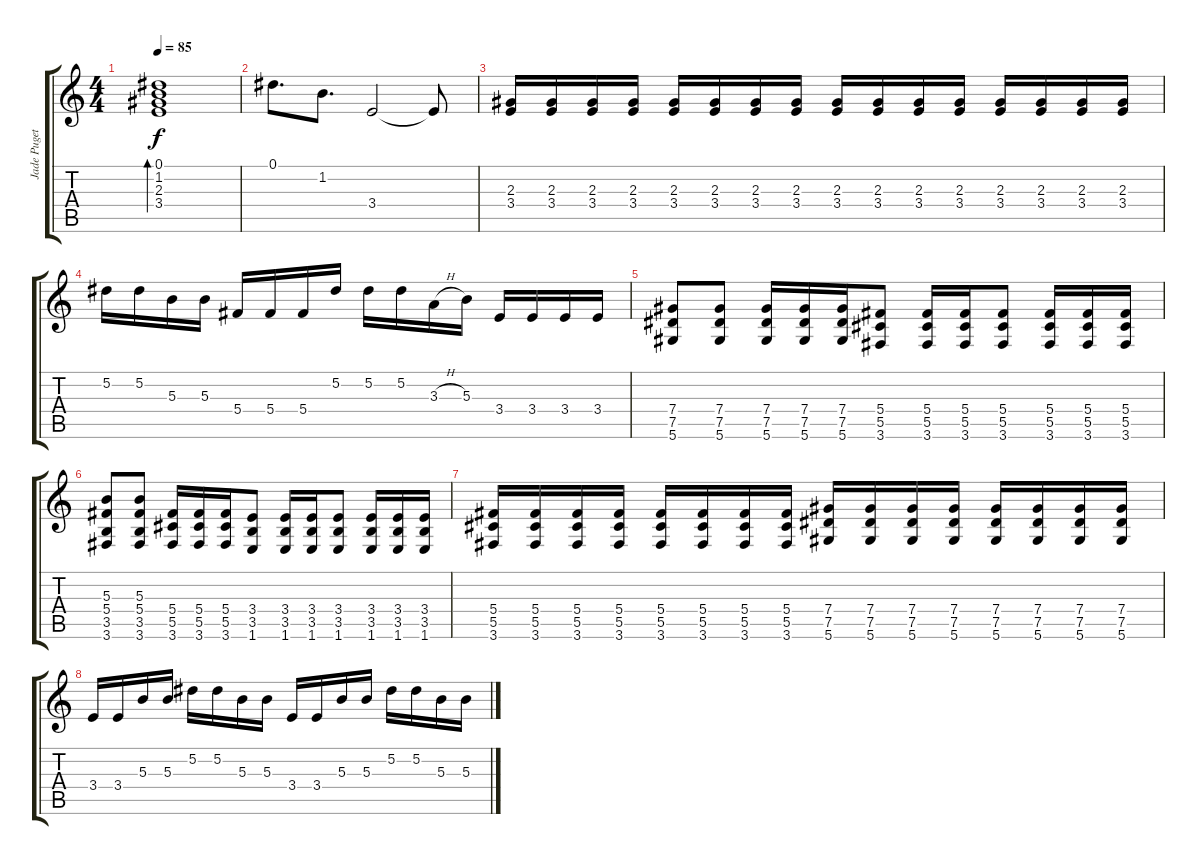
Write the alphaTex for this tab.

\track ("Jade Puget" "Jade Puget") {instrument acousticguitarsteel}
\staff {score tabs}
\tuning (Eb4 Bb3 Gb3 Db3 Ab2 Eb2) {hide}
\ts (4 4)
\tempo 85
\clef g2
\ks c
(0.1 1.2 2.3 3.4).1{bd 240 dy f instrument distortionguitar} |
0.1.8{d} 1.2.8{d} 3.4.2 3.4{t}.8 |
(2.3 3.4).16 (2.3 3.4).16 (2.3 3.4).16 (2.3 3.4).16 (2.3 3.4).16 (2.3 3.4).16 (2.3 3.4).16 (2.3 3.4).16 (2.3 3.4).16 (2.3 3.4).16 (2.3 3.4).16 (2.3 3.4).16 (2.3 3.4).16 (2.3 3.4).16 (2.3 3.4).16 (2.3 3.4).16 |
5.2.16 5.2.16 5.3.16 5.3.16 5.4.16 5.4.16 5.4.16 5.2.16 5.2.16 5.2.16 3.3{h}.16 5.3.16 3.4.16 3.4.16 3.4.16 3.4.16 |
(7.4 7.5 5.6).8 (7.4 7.5 5.6).8 (7.4 7.5 5.6).16 (7.4 7.5 5.6).16 (7.4 7.5 5.6).16 (5.4 5.5 3.6).8 (5.4 5.5 3.6).16 (5.4 5.5 3.6).16 (5.4 5.5 3.6).8 (5.4 5.5 3.6).16 (5.4 5.5 3.6).16 (5.4 5.5 3.6).16 |
(5.3 5.4 3.5 3.6).8 (5.3 5.4 3.5 3.6).8 (5.4 5.5 3.6).16 (5.4 5.5 3.6).16 (5.4 5.5 3.6).16 (3.4 3.5 1.6).8 (3.4 3.5 1.6).16 (3.4 3.5 1.6).16 (3.4 3.5 1.6).8 (3.4 3.5 1.6).16 (3.4 3.5 1.6).16 (3.4 3.5 1.6).16 |
(5.4 5.5 3.6).16 (5.4 5.5 3.6).16 (5.4 5.5 3.6).16 (5.4 5.5 3.6).16 (5.4 5.5 3.6).16 (5.4 5.5 3.6).16 (5.4 5.5 3.6).16 (5.4 5.5 3.6).16 (7.4 7.5 5.6).16 (7.4 7.5 5.6).16 (7.4 7.5 5.6).16 (7.4 7.5 5.6).16 (7.4 7.5 5.6).16 (7.4 7.5 5.6).16 (7.4 7.5 5.6).16 (7.4 7.5 5.6).16 |
3.4.16 3.4.16 5.3.16 5.3.16 5.2.16 5.2.16 5.3.16 5.3.16 3.4.16 3.4.16 5.3.16 5.3.16 5.2.16 5.2.16 5.3.16 5.3.16
